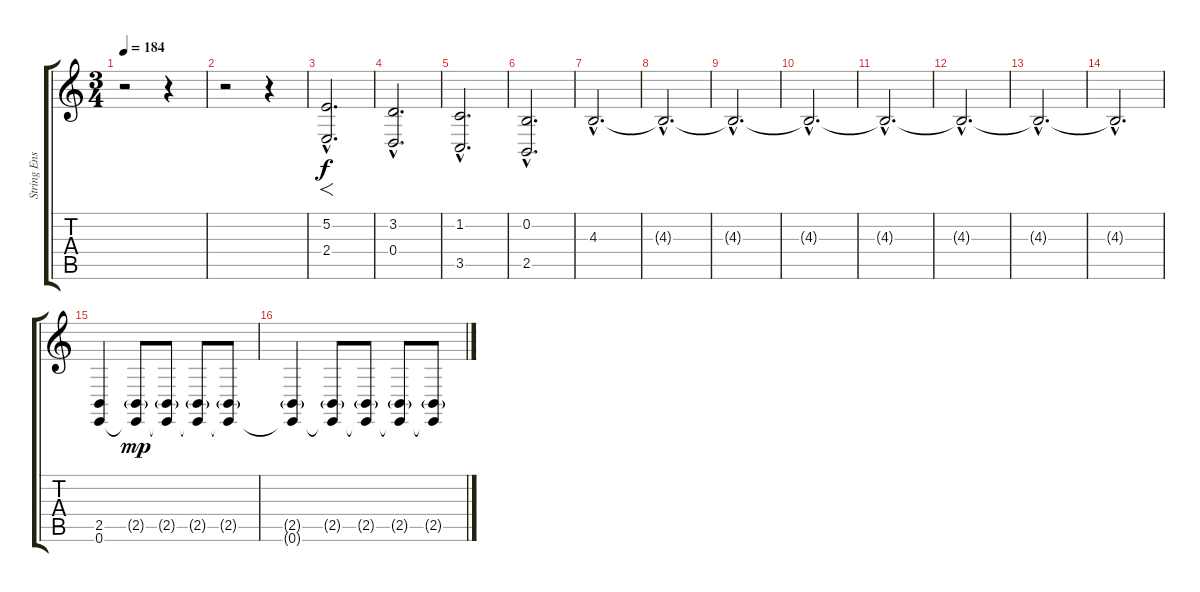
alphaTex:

\track ("String Ensemble" "String Ens") {instrument stringensemble1}
\staff {score tabs}
\tuning (E4 B3 G3 D3 A2 E2) {hide}
\ts (3 4)
\tempo 184
\clef g2
\ks c
r.2{dy f} r.4 |
r.2 r.4 |
(5.2{hac} 2.4{hac}).2{f d volume 8} |
(3.2{hac} 0.4{hac}).2{d} |
(1.2{hac} 3.5{hac}).2{d} |
(0.2{hac} 2.5{hac}).2{d} |
4.3{hac}.2{d} |
4.3{hac t}.2{d} |
4.3{hac t}.2{d} |
4.3{hac t}.2{d} |
4.3{hac t}.2{d} |
4.3{hac t}.2{d} |
4.3{hac t}.2{d} |
4.3{hac t}.2{d} |
(2.5 0.6).4{volume 12} (2.5{g} 0.6{t}).8{dy mp} (2.5{g} 0.6{t}).8 (2.5{g} 0.6{t}).8 (2.5{g} 0.6{t}).8 |
(2.5{g} 0.6{t}).4 (2.5{g} 0.6{t}).8 (2.5{g} 0.6{t}).8 (2.5{g} 0.6{t}).8 (2.5{g} 0.6{t}).8
